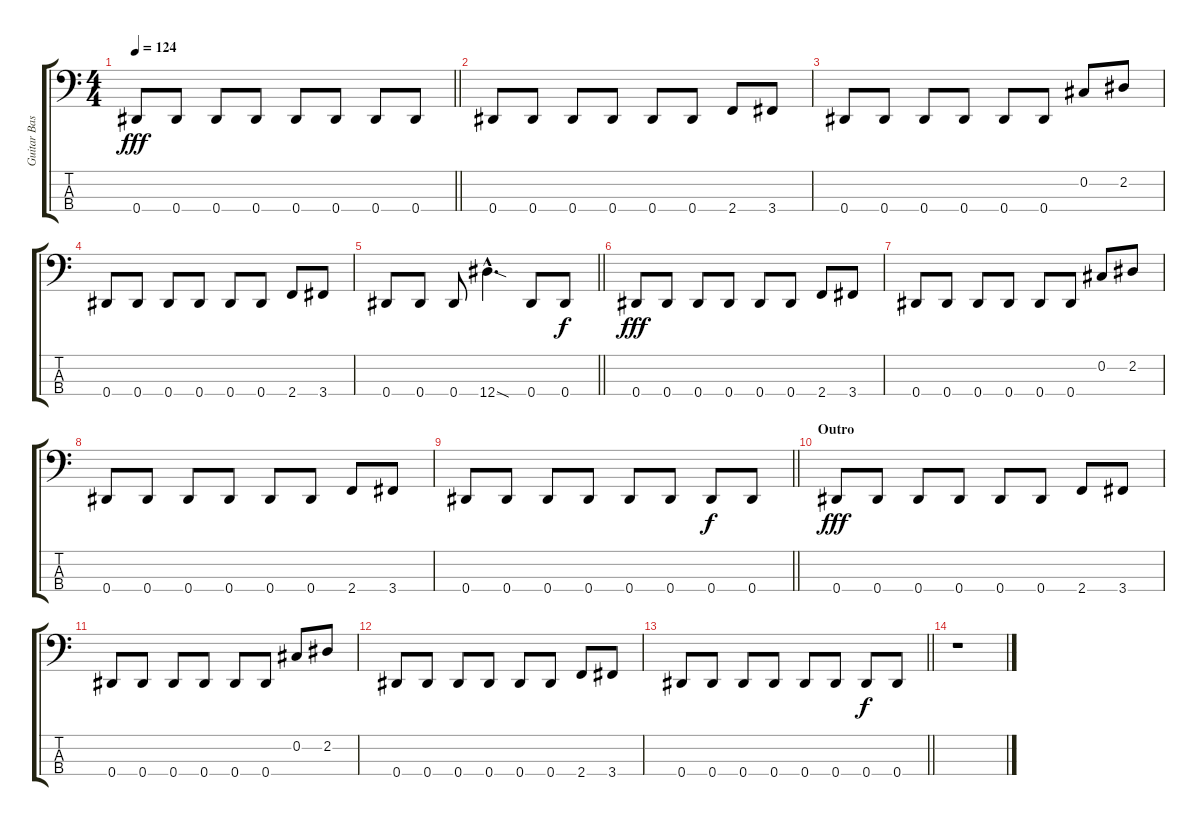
\track ("Guitar Bass" "Guitar Bas") {instrument electricbassfinger}
\staff {score tabs}
\tuning (Gb2 Db2 Ab1 Eb1) {hide}
\ts (4 4)
\tempo 124
\clef f4
\barLineRight lightlight
\ks c
0.4.8{dy fff} 0.4.8 0.4.8 0.4.8 0.4.8 0.4.8 0.4.8 0.4.8 |
0.4.8 0.4.8 0.4.8 0.4.8 0.4.8 0.4.8 2.4.8 3.4.8 |
0.4.8 0.4.8 0.4.8 0.4.8 0.4.8 0.4.8 0.2.8 2.2.8 |
0.4.8 0.4.8 0.4.8 0.4.8 0.4.8 0.4.8 2.4.8 3.4.8 |
\barLineRight lightlight
0.4.8 0.4.8 0.4.8 12.4{sod hac}.4{d} 0.4.8 0.4.8{dy f} |
0.4.8{dy fff} 0.4.8 0.4.8 0.4.8 0.4.8 0.4.8 2.4.8 3.4.8 |
0.4.8 0.4.8 0.4.8 0.4.8 0.4.8 0.4.8 0.2.8 2.2.8 |
0.4.8 0.4.8 0.4.8 0.4.8 0.4.8 0.4.8 2.4.8 3.4.8 |
\barLineRight lightlight
0.4.8 0.4.8 0.4.8 0.4.8 0.4.8 0.4.8 0.4.8{dy f} 0.4.8 |
\section ("" "Outro")
0.4.8{dy fff} 0.4.8 0.4.8 0.4.8 0.4.8 0.4.8 2.4.8 3.4.8 |
0.4.8 0.4.8 0.4.8 0.4.8 0.4.8 0.4.8 0.2.8 2.2.8 |
0.4.8 0.4.8 0.4.8 0.4.8 0.4.8 0.4.8 2.4.8 3.4.8 |
\barLineRight lightlight
0.4.8 0.4.8 0.4.8 0.4.8 0.4.8 0.4.8 0.4.8{dy f} 0.4.8 |
r.1
